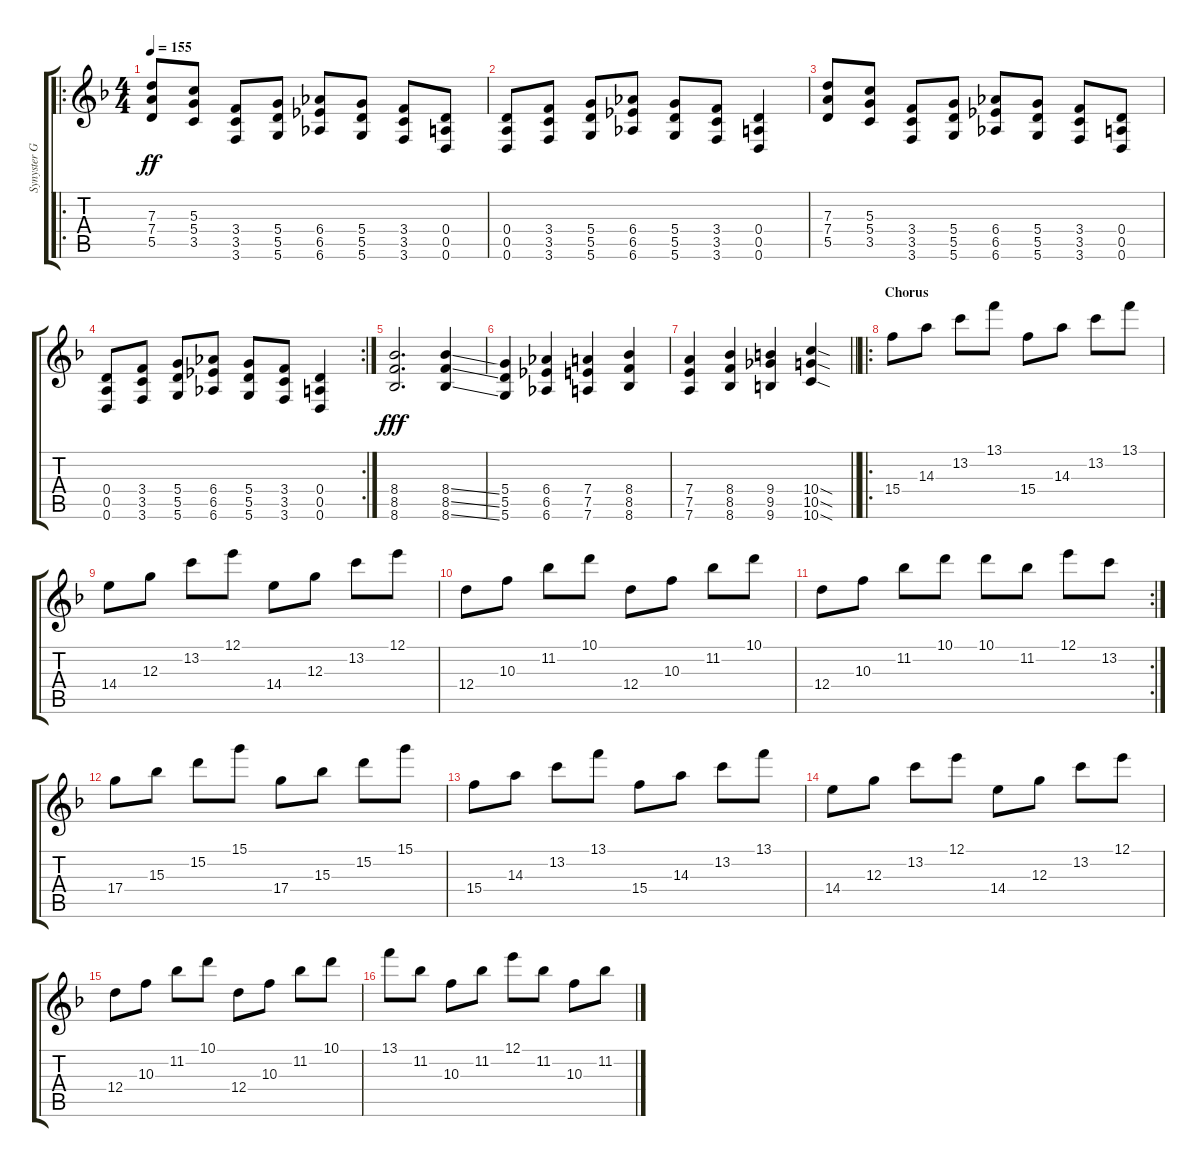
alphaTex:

\track ("Synyster Gates" "Synyster G") {instrument distortionguitar}
\staff {score tabs}
\tuning (E4 B3 G3 D3 A2 D2) {hide}
\ro
\ts (4 4)
\tempo 155
\clef g2
\ks f
(7.3 7.4 5.5).8{dy ff} (5.3 5.4 3.5).8 (3.4 3.5 3.6).8 (5.4 5.5 5.6).8 (6.4 6.5 6.6).8 (5.4 5.5 5.6).8 (3.4 3.5 3.6).8 (0.4 0.5 0.6).8 |
(0.4 0.5 0.6).8 (3.4 3.5 3.6).8 (5.4 5.5 5.6).8 (6.4 6.5 6.6).8 (5.4 5.5 5.6).8 (3.4 3.5 3.6).8 (0.4 0.5 0.6).4 |
(7.3 7.4 5.5).8 (5.3 5.4 3.5).8 (3.4 3.5 3.6).8 (5.4 5.5 5.6).8 (6.4 6.5 6.6).8 (5.4 5.5 5.6).8 (3.4 3.5 3.6).8 (0.4 0.5 0.6).8 |
\rc 2
(0.4 0.5 0.6).8 (3.4 3.5 3.6).8 (5.4 5.5 5.6).8 (6.4 6.5 6.6).8 (5.4 5.5 5.6).8 (3.4 3.5 3.6).8 (0.4 0.5 0.6).4 |
(8.4 8.5 8.6).2{d dy fff} (8.4{ss} 8.5{ss} 8.6{ss}).4 |
(5.4 5.5 5.6).4 (6.4 6.5 6.6).4 (7.4 7.5 7.6).4 (8.4 8.5 8.6).4 |
\barLineRight lightlight
(7.4 7.5 7.6).4 (8.4 8.5 8.6).4 (9.4 9.5 9.6).4 (10.4{sod} 10.5{sod} 10.6{sod}).4 |
\ro
\section ("" "Chorus")
15.4.8 14.3.8 13.2.8 13.1.8 15.4.8 14.3.8 13.2.8 13.1.8 |
14.4.8 12.3.8 13.2.8 12.1.8 14.4.8 12.3.8 13.2.8 12.1.8 |
12.4.8 10.3.8 11.2.8 10.1.8 12.4.8 10.3.8 11.2.8 10.1.8 |
\rc 2
12.4.8 10.3.8 11.2.8 10.1.8 10.1.8 11.2.8 12.1.8 13.2.8 |
17.4.8 15.3.8 15.2.8 15.1.8 17.4.8 15.3.8 15.2.8 15.1.8 |
15.4.8 14.3.8 13.2.8 13.1.8 15.4.8 14.3.8 13.2.8 13.1.8 |
14.4.8 12.3.8 13.2.8 12.1.8 14.4.8 12.3.8 13.2.8 12.1.8 |
12.4.8 10.3.8 11.2.8 10.1.8 12.4.8 10.3.8 11.2.8 10.1.8 |
13.1.8 11.2.8 10.3.8 11.2.8 12.1.8 11.2.8 10.3.8 11.2.8
